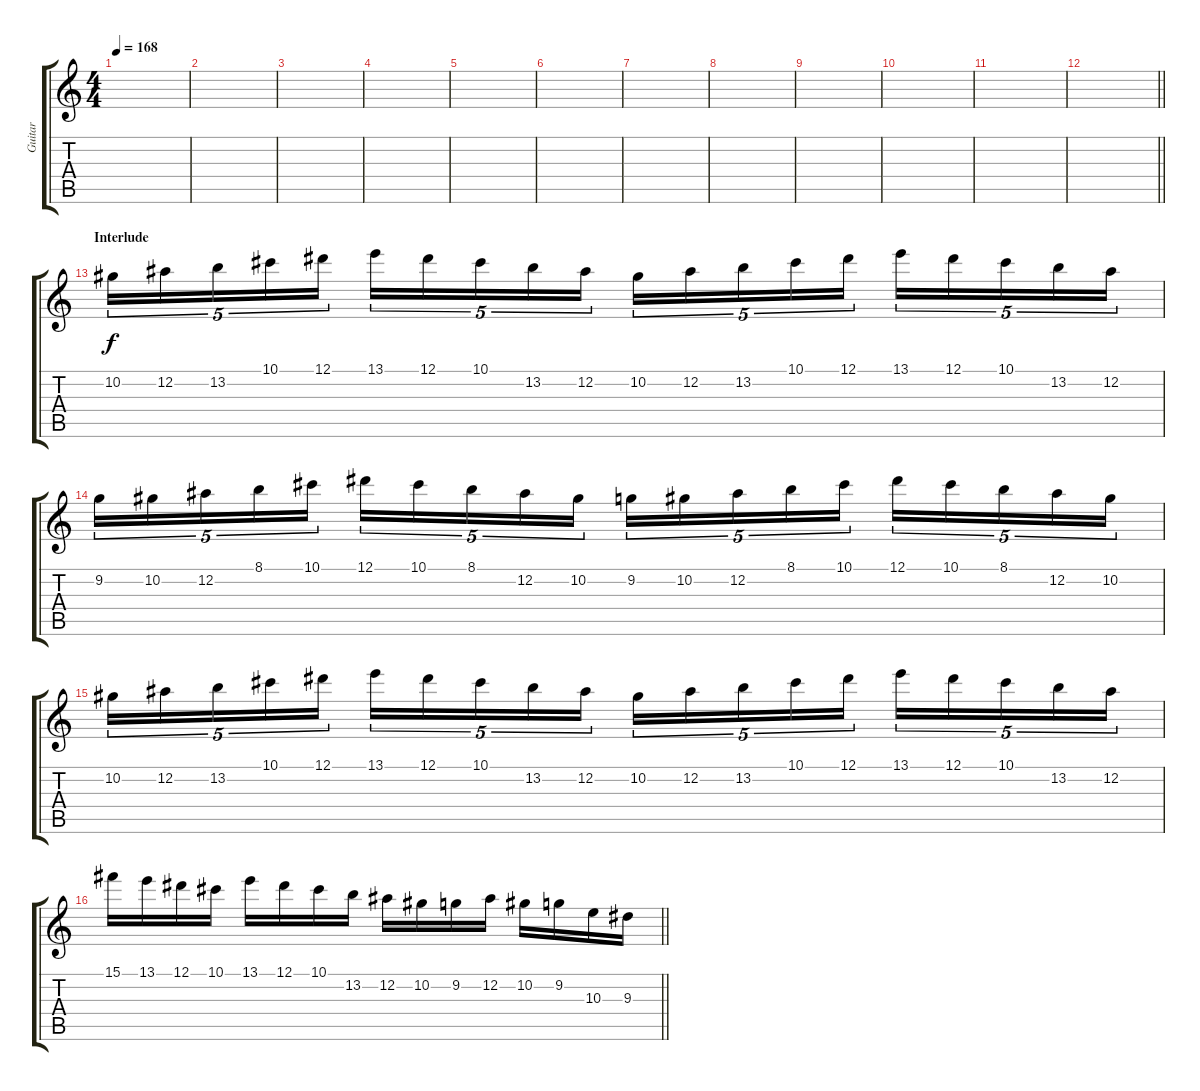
\track ("Guitar" "Guitar") {instrument distortionguitar}
\staff {score tabs}
\tuning (Eb4 Bb3 Gb3 Db3 Ab2 Eb2) {hide}
\ts (4 4)
\tempo 168
\clef g2
\ks aminor
|
|
|
|
|
|
|
|
|
|
|
\barLineRight lightlight
|
\section ("" "Interlude")
10.2.16{tu (5 4)} 12.2.16{tu (5 4)} 13.2.16{tu (5 4)} 10.1.16{tu (5 4)} 12.1.16{tu (5 4)} 13.1.16{tu (5 4)} 12.1.16{tu (5 4)} 10.1.16{tu (5 4)} 13.2.16{tu (5 4)} 12.2.16{tu (5 4)} 10.2.16{tu (5 4)} 12.2.16{tu (5 4)} 13.2.16{tu (5 4)} 10.1.16{tu (5 4)} 12.1.16{tu (5 4)} 13.1.16{tu (5 4)} 12.1.16{tu (5 4)} 10.1.16{tu (5 4)} 13.2.16{tu (5 4)} 12.2.16{tu (5 4)} |
9.2.16{tu (5 4)} 10.2.16{tu (5 4)} 12.2.16{tu (5 4)} 8.1.16{tu (5 4)} 10.1.16{tu (5 4)} 12.1.16{tu (5 4)} 10.1.16{tu (5 4)} 8.1.16{tu (5 4)} 12.2.16{tu (5 4)} 10.2.16{tu (5 4)} 9.2.16{tu (5 4)} 10.2.16{tu (5 4)} 12.2.16{tu (5 4)} 8.1.16{tu (5 4)} 10.1.16{tu (5 4)} 12.1.16{tu (5 4)} 10.1.16{tu (5 4)} 8.1.16{tu (5 4)} 12.2.16{tu (5 4)} 10.2.16{tu (5 4)} |
10.2.16{tu (5 4)} 12.2.16{tu (5 4)} 13.2.16{tu (5 4)} 10.1.16{tu (5 4)} 12.1.16{tu (5 4)} 13.1.16{tu (5 4)} 12.1.16{tu (5 4)} 10.1.16{tu (5 4)} 13.2.16{tu (5 4)} 12.2.16{tu (5 4)} 10.2.16{tu (5 4)} 12.2.16{tu (5 4)} 13.2.16{tu (5 4)} 10.1.16{tu (5 4)} 12.1.16{tu (5 4)} 13.1.16{tu (5 4)} 12.1.16{tu (5 4)} 10.1.16{tu (5 4)} 13.2.16{tu (5 4)} 12.2.16{tu (5 4)} |
\barLineRight lightlight
15.1.16 13.1.16 12.1.16 10.1.16 13.1.16 12.1.16 10.1.16 13.2.16 12.2.16 10.2.16 9.2.16 12.2.16 10.2.16 9.2.16 10.3.16 9.3.16
